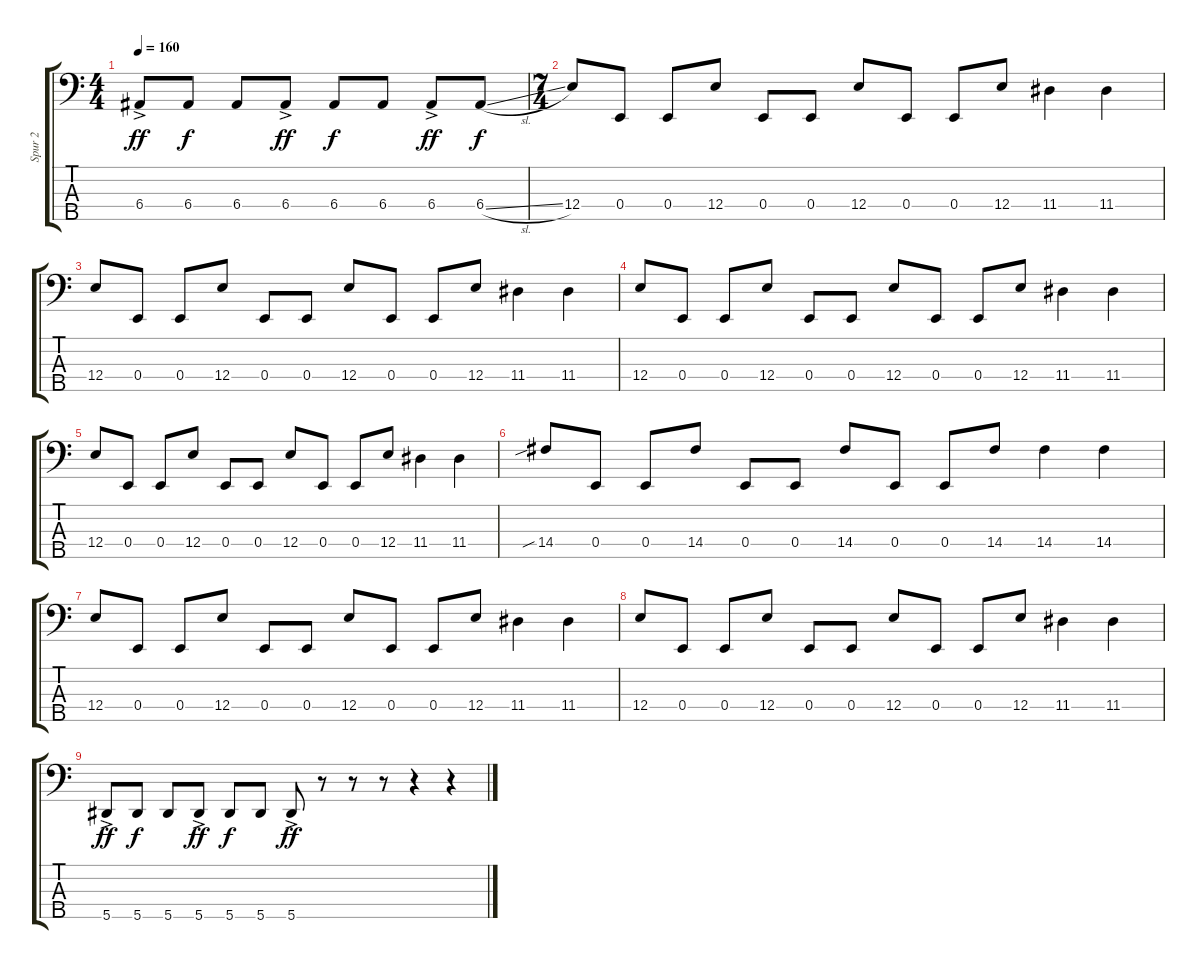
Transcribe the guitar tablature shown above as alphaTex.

\track ("Spur 2" "Spur 2") {instrument electricbassfinger}
\staff {score tabs}
\tuning (Gb2 Db2 Ab1 E1 Bb0) {hide}
\ts (4 4)
\tempo 160
\clef f4
\ks c
6.4{ac}.8{dy ff} 6.4.8{dy f} 6.4.8 6.4{ac}.8{dy ff} 6.4.8{dy f} 6.4.8 6.4{ac}.8{dy ff} 6.4{sl}.8{dy f} |
\ts (7 4)
12.4.8 0.4.8 0.4.8 12.4.8 0.4.8 0.4.8 12.4.8 0.4.8 0.4.8 12.4.8 11.4.4 11.4.4 |
12.4.8 0.4.8 0.4.8 12.4.8 0.4.8 0.4.8 12.4.8 0.4.8 0.4.8 12.4.8 11.4.4 11.4.4 |
12.4.8 0.4.8 0.4.8 12.4.8 0.4.8 0.4.8 12.4.8 0.4.8 0.4.8 12.4.8 11.4.4 11.4.4 |
12.4.8 0.4.8 0.4.8 12.4.8 0.4.8 0.4.8 12.4.8 0.4.8 0.4.8 12.4.8 11.4.4 11.4.4 |
14.4{sib}.8 0.4.8 0.4.8 14.4.8 0.4.8 0.4.8 14.4.8 0.4.8 0.4.8 14.4.8 14.4.4 14.4.4 |
12.4.8 0.4.8 0.4.8 12.4.8 0.4.8 0.4.8 12.4.8 0.4.8 0.4.8 12.4.8 11.4.4 11.4.4 |
12.4.8 0.4.8 0.4.8 12.4.8 0.4.8 0.4.8 12.4.8 0.4.8 0.4.8 12.4.8 11.4.4 11.4.4 |
5.5{ac}.8{dy ff} 5.5.8{dy f} 5.5.8 5.5{ac}.8{dy ff} 5.5.8{dy f} 5.5.8 5.5{ac}.8{dy ff} r.8 r.8 r.8 r.4 r.4
